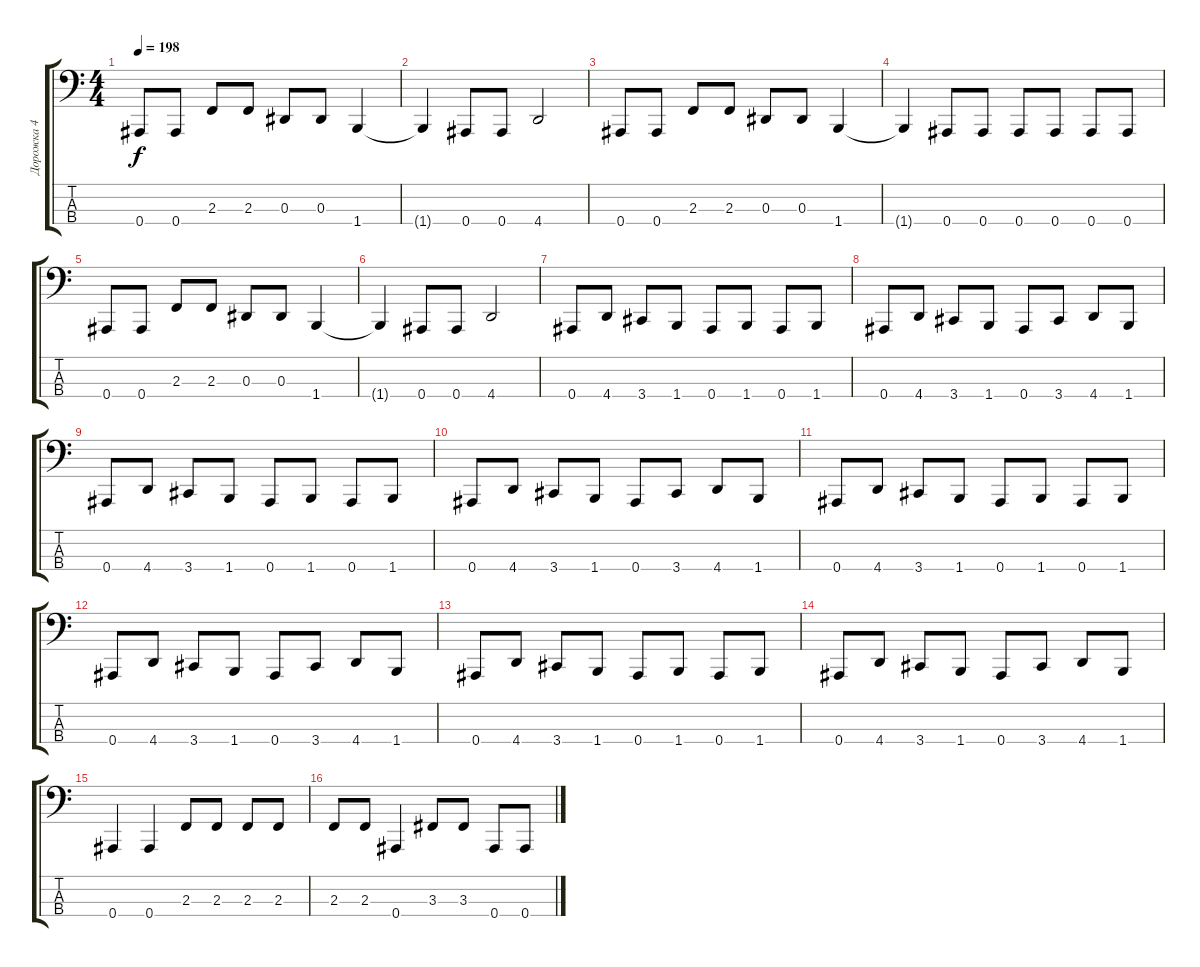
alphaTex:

\track ("Дорожка 4" "Дорожка 4") {instrument electricbassfinger}
\staff {score tabs}
\tuning (Db2 Ab1 Eb1 Bb0) {hide}
\ts (4 4)
\tempo 198
\clef f4
\ks c
0.4.8{dy f} 0.4.8 2.3.8 2.3.8 0.3.8 0.3.8 1.4.4 |
1.4{t}.4 0.4.8 0.4.8 4.4.2 |
0.4.8 0.4.8 2.3.8 2.3.8 0.3.8 0.3.8 1.4.4 |
1.4{t}.4 0.4.8 0.4.8 0.4.8 0.4.8 0.4.8 0.4.8 |
0.4.8 0.4.8 2.3.8 2.3.8 0.3.8 0.3.8 1.4.4 |
1.4{t}.4 0.4.8 0.4.8 4.4.2 |
0.4.8 4.4.8 3.4.8 1.4.8 0.4.8 1.4.8 0.4.8 1.4.8 |
0.4.8 4.4.8 3.4.8 1.4.8 0.4.8 3.4.8 4.4.8 1.4.8 |
0.4.8 4.4.8 3.4.8 1.4.8 0.4.8 1.4.8 0.4.8 1.4.8 |
0.4.8 4.4.8 3.4.8 1.4.8 0.4.8 3.4.8 4.4.8 1.4.8 |
0.4.8 4.4.8 3.4.8 1.4.8 0.4.8 1.4.8 0.4.8 1.4.8 |
0.4.8 4.4.8 3.4.8 1.4.8 0.4.8 3.4.8 4.4.8 1.4.8 |
0.4.8 4.4.8 3.4.8 1.4.8 0.4.8 1.4.8 0.4.8 1.4.8 |
0.4.8 4.4.8 3.4.8 1.4.8 0.4.8 3.4.8 4.4.8 1.4.8 |
0.4.4 0.4.4 2.3.8 2.3.8 2.3.8 2.3.8 |
2.3.8 2.3.8 0.4.4 3.3.8 3.3.8 0.4.8 0.4.8
